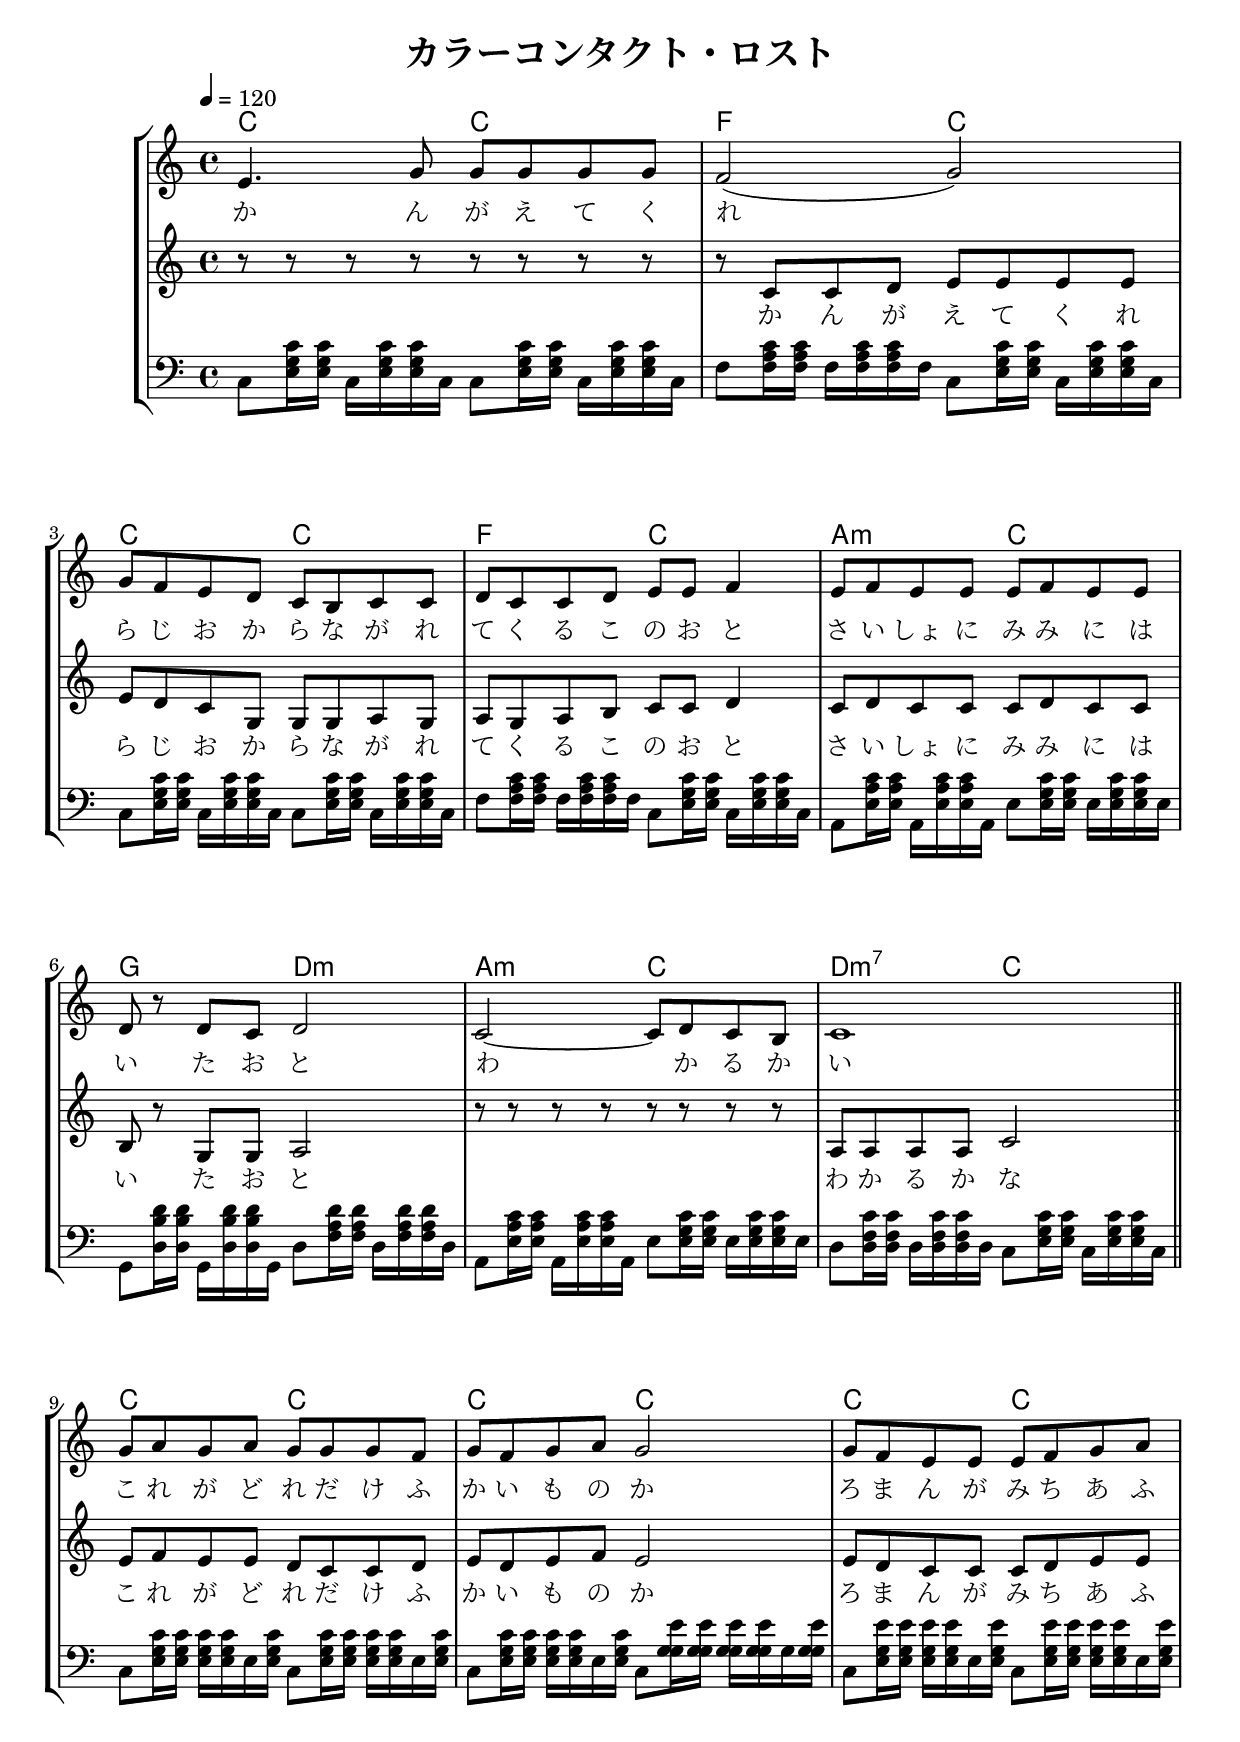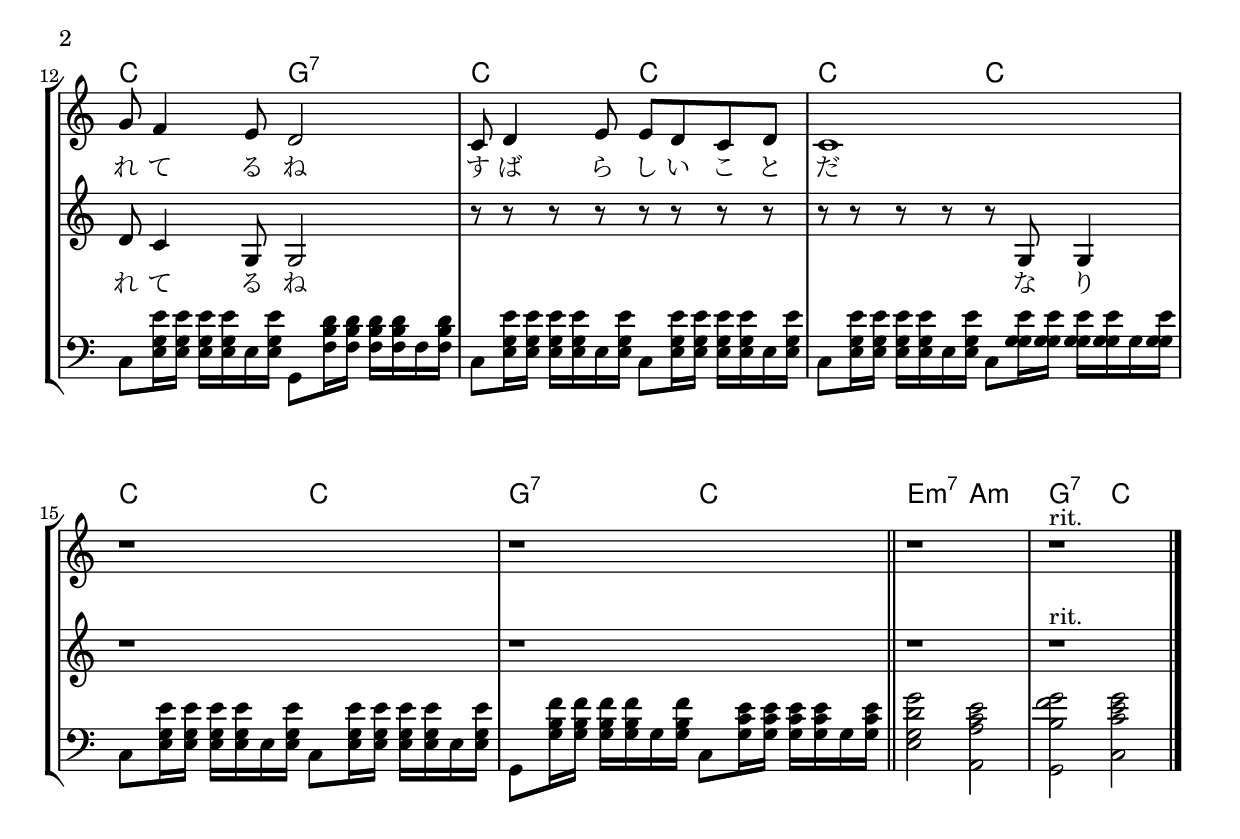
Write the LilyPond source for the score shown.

\version "2.12.1"

\header {
	title = \markup {カラーコンタクト・ロスト}
	composer = \markup \center-column {}
}

harmony = \chordmode {
	c2 c f c c c f c a:m c g d:m a:m c d:min7 c 

	c c c c c c c g:7 c c c c c c g:7 c 

	e:min7 a:m g:7 c 
}

melody = {
	\set Staff.midiInstrument = #"mmi0.34"
		\key c \major
	\tempo 4 = 120
e'4.  g'8  g'8  g'8  g'8  g'8 
	f'2  (g'2) 
	g'8  f'8  e'8  d'8  c'8  b8  c'8  c'8 
	d'8  c'8  c'8  d'8  e'8  e'8  f'4 
	e'8  f'8  e'8  e'8  e'8  f'8  e'8  e'8 
	d'8  r8  d'8  c'8  d'2 
	c'2~c'8  d'8  c'8  b8 
	c'1
	\set Staff.midiInstrument = #"mmi0.34"
	g'8  a'8  g'8  a'8  g'8  g'8  g'8  f'8 
	g'8  f'8  g'8  a'8  g'2 
	g'8  f'8  e'8  e'8  e'8  f'8  g'8  a'8 
	g'8  f'4  e'8  d'2 
	c'8  d'4  e'8  e'8  d'8  c'8  d'8 
	c'1
	r1 r1 	r1 | r1^"rit." \bar "|."
}

words = \lyricmode {
	か  ん  が  え  て  く  れ  ら  じ  お  か  ら  な  が  れ  て  く  る  こ  の  お  と  さ  い  しょ  に  み  み  に  は  い  た  お  と  わ  か  る  か  い  
	こ  れ  が  ど  れ  だ  け  ふ  か  い  も  の  か  ろ  ま  ん  が  み  ち  あ  ふ  れ  て  る  ね  す  ば  ら  し  い  こ  と  だ  
	
}

secondmelody = {
	\set Staff.midiInstrument = #"mmi0.34"
		\key c \major
	\tempo 4 = 120
r8  r8  r8  r8  r8  r8  r8  r8 
	r8  c'8  c'8  d'8  e'8  e'8  e'8  e'8 
	e'8  d'8  c'8  g8  g8  g8  a8  g8 
	a8  g8  a8  b8  c'8  c'8  d'4 
	c'8  d'8  c'8  c'8  c'8  d'8  c'8  c'8 
	b8  r8  g8  g8  a2 
	r8  r8  r8  r8  r8  r8  r8  r8 
	a8  a8  a8  a8  c'2
	\set Staff.midiInstrument = #"mmi0.48"
	e'8  f'8  e'8  e'8  d'8  c'8  c'8  d'8 
	e'8  d'8  e'8  f'8  e'2 
	e'8  d'8  c'8  c'8  c'8  d'8  e'8  e'8 
	d'8  c'4  g8  g2 
	r8  r8  r8  r8  r8  r8  r8  r8 
	r8  r8  r8  r8  r8  g8  g4
	r1 r1 	r1 | r1^"rit." \bar "|."
}

secondwords = \lyricmode {
	か  ん  が  え  て  く  れ  ら  じ  お  か  ら  な  が  れ  て  く  る  こ  の  お  と  さ  い  しょ  に  み  み  に  は  い  た  お  と  わ  か  る  か  な  
	こ  れ  が  ど  れ  だ  け  ふ  か  い  も  の  か  ろ  ま  ん  が  み  ち  あ  ふ  れ  て  る  ね  な  り  
	
}

tempochange = {
	\tempo 4 = 120
	r1 | r1 | r1 | r1 | r1 | r1 | r1 | r1 \bar "||"
	\tempo 4 = 120
	r1 | r1 | r1 | r1 | r1 | r1 | r1 | r1 \bar "||"
	\tempo 4 = 120
	r1 | \tempo 4 = 90 r2 \tempo 4 = 80 r2 \bar "|."
}

mainacc = {
	\clef bass
	\set Staff.midiInstrument = #"Electric Guitar (clean)"
	\key c \major
	\tempo 4 = 120
	c8 <e g c'>16 <e g c'>16   c16 <e g c'>16 <e g c'>16 c16
	c8 <e g c'>16 <e g c'>16   c16 <e g c'>16 <e g c'>16 c16
	f8 <f a c'>16 <f a c'>16   f16 <f a c'>16 <f a c'>16 f16
	c8 <e g c'>16 <e g c'>16   c16 <e g c'>16 <e g c'>16 c16
	c8 <e g c'>16 <e g c'>16   c16 <e g c'>16 <e g c'>16 c16
	c8 <e g c'>16 <e g c'>16   c16 <e g c'>16 <e g c'>16 c16
	f8 <f a c'>16 <f a c'>16   f16 <f a c'>16 <f a c'>16 f16
	c8 <e g c'>16 <e g c'>16   c16 <e g c'>16 <e g c'>16 c16
	a,8 <e a c'>16 <e a c'>16   a,16 <e a c'>16 <e a c'>16 a,16
	e8 <e g c'>16 <e g c'>16   e16 <e g c'>16 <e g c'>16 e16
	g,8 <d b d'>16 <d b d'>16   g,16 <d b d'>16 <d b d'>16 g,16
	d8 <f a d'>16 <f a d'>16   d16 <f a d'>16 <f a d'>16 d16
	a,8 <e a c'>16 <e a c'>16   a,16 <e a c'>16 <e a c'>16 a,16
	e8 <e g c'>16 <e g c'>16   e16 <e g c'>16 <e g c'>16 e16
	d8 <d f c'>16 <d f c'>16   d16 <d f c'>16 <d f c'>16 d16
	c8 <e g c'>16 <e g c'>16   c16 <e g c'>16 <e g c'>16 c16
	\bar "||"

	\set Staff.midiInstrument = #"Acoustic Guitar (nylon)"
	c8 <e g c'>16 <e g c'>16   <e g c'>16 <e g c'>16   e16 <e g c'>16
	c8 <e g c'>16 <e g c'>16   <e g c'>16 <e g c'>16   e16 <e g c'>16
	c8 <e g c'>16 <e g c'>16   <e g c'>16 <e g c'>16   e16 <e g c'>16
	c8 <g g e'>16 <g g e'>16   <g g e'>16 <g g e'>16   g16 <g g e'>16
	c8 <e g e'>16 <e g e'>16   <e g e'>16 <e g e'>16   e16 <e g e'>16
	c8 <e g e'>16 <e g e'>16   <e g e'>16 <e g e'>16   e16 <e g e'>16
	c8 <e g e'>16 <e g e'>16   <e g e'>16 <e g e'>16   e16 <e g e'>16
	g,8 <f b d'>16 <f b d'>16   <f b d'>16 <f b d'>16   f16 <f b d'>16
	c8 <e g e'>16 <e g e'>16   <e g e'>16 <e g e'>16   e16 <e g e'>16
	c8 <e g e'>16 <e g e'>16   <e g e'>16 <e g e'>16   e16 <e g e'>16
	c8 <e g e'>16 <e g e'>16   <e g e'>16 <e g e'>16   e16 <e g e'>16
	c8 <g g e'>16 <g g e'>16   <g g e'>16 <g g e'>16   g16 <g g e'>16
	c8 <e g e'>16 <e g e'>16   <e g e'>16 <e g e'>16   e16 <e g e'>16
	c8 <e g e'>16 <e g e'>16   <e g e'>16 <e g e'>16   e16 <e g e'>16
	g,8 <g b f'>16 <g b f'>16   <g b f'>16 <g b f'>16   g16 <g b f'>16
	c8 <g c' e'>16 <g c' e'>16   <g c' e'>16 <g c' e'>16   g16 <g c' e'>16
	\bar "||"

	\set Staff.midiInstrument = #"Harmonica"
	<e g d' g'>2
	<a, a c' e'>2
	<g, b f' g'>2
	<c c' e' g'>2
	\bar "|."
}

subacc = {
	\clef bass
	\set Staff.midiInstrument = #"Lead 4 (chiff)"
	\key c \major
	\tempo 4 = 120
	<c e g c'>2
	<c e g c'>2
	<f f a c'>2
	<c e g c'>2
	<c e g c'>2
	<c e g c'>2
	<f f a c'>2
	<c e g c'>2
	<a, e a c'>2
	<e e g c'>2
	<g, d b d'>2
	<d f a d'>2
	<a, e a c'>2
	<e e g c'>2
	<d d f c'>2
	<c e g c'>2
	\bar "||"

	\set Staff.midiInstrument = #"Lead 4 (chiff)"
	c8 <e g c'> c <e g c'>16 <e g c'>
	c8 <e g c'> c <e g c'>16 <e g c'>
	c8 <e g c'> c <e g c'>16 <e g c'>
	c8 <g g e'> c <g g e'>16 <g g e'>
	c8 <e g e'> c <e g e'>16 <e g e'>
	c8 <e g e'> c <e g e'>16 <e g e'>
	c8 <e g e'> c <e g e'>16 <e g e'>
	g,8 <f b d'> g, <f b d'>16 <f b d'>
	c8 <e g e'> c <e g e'>16 <e g e'>
	c8 <e g e'> c <e g e'>16 <e g e'>
	c8 <e g e'> c <e g e'>16 <e g e'>
	c8 <g g e'> c <g g e'>16 <g g e'>
	c8 <e g e'> c <e g e'>16 <e g e'>
	c8 <e g e'> c <e g e'>16 <e g e'>
	g,8 <g b f'> g, <g b f'>16 <g b f'>
	c8 <g c' e'> c <g c' e'>16 <g c' e'>
	\bar "||"

	\set Staff.midiInstrument = #"Applause"
	e16 e16 <g d' g'>16 e16   e32 e32 e16 <g d' g'>16 e16
	a,16 a,16 <a c' e'>16 a,16   a,32 a,32 a,16 <a c' e'>16 a,16
	g,16 g,16 <b f' g'>16 g,16   g,32 g,32 g,16 <b f' g'>16 g,16
	c16 c16 <c' e' g'>16 c16 <c c' e' g'>4
	\bar "|."
}

percA = {
	\drummode {
	hh4 hh8 hh2 r8  |\times 16/32{ hh2 hh8. hh8. hh4. hh2. } |hh4 hh8 hh2 r8  |hh4 hh8 hh4 hh4.  |hh4 hh8 hh2 r8  |\times 16/32{ hh2 hh8. hh8. hh4. hh2. } |hh4 hh8 hh2 r8  |\times 16/32{ hh2 hh8. hh1 r4 r16 } \bar "||"
	hh8 hh8 hh8 hh8 hh8 hh8 hh8 hh8  |hh8 hh8 hh8 hh8 hh8 hh8 hh8 hh8  |hh8 hh8 hh8 hh8 hh8 hh8 hh8 hh8  |hh8 hh8 hh8 hh8 hh8 hh8 hh8 hh8  |hh8 hh8 hh8 hh8 hh8 hh8 hh8 hh8  |hh8 hh8 hh8 hh8 hh8 hh8 hh8 hh8  |hh8 hh8 hh8 hh8 hh8 hh8 hh8 hh8  |hh8 hh8 hh8 hh8 hh8 hh8 hh4  \bar "||"
	r8 hho8 hho8 hho8 hho8 hho8 hho8 hho8  |hho8 hho8 hho2.  \bar "|."
	}
}

percB = {
	\drummode {
	r16 hhp8 hhp8 hhp2 r8.  |\times 16/32{ r8 hhp4 hhp4 hhp8 hhp2 r8 hhp2 r8 } |r16 hhp8 hhp8 hhp2 r8.  |r16 hhp8 hhp8 hhp8. hhp2  |r16 hhp8 hhp8 hhp2 r8.  |\times 16/32{ r8 hhp4 hhp4 hhp8 hhp2 r8 hhp2 r8 } |r16 hhp8 hhp8 hhp2 r8.  |\times 16/32{ r8 hhp4 hhp4 hhp8 hhp1 r4 } \bar "||"
	bd4. bd8 bd4. bd8  |bd4. bd8 bd4. bd8  |bd4. bd8 bd4. bd8  |bd4. bd8 bd4. bd8  |bd4. bd8 bd4. bd8  |bd4. bd8 bd4. bd8  |bd4. bd8 bd4. bd8  |bd4. bd8 bd2  \bar "||"
	r8 sn4 sn4 sn4 sn8  |r8 sn8. sn16 sn8 sn16 sn16 sn16 sn8. sn8  \bar "|."
	}
}

percC = {
	\drummode {
	r1  |\times 16/32{ r1 r2 hho2 } |r1  |\times 16/32{ r1 r2 hho2 } |r1  |\times 16/32{ r1 r2 hho2 } |r1  |\times 16/32{ r1 r2 hho2 } \bar "||"
	r8 ss4 ss8 ss4. ss8  |r8 ss4 ss8 ss2  |r8 ss4 ss8 ss4. ss8  |r8 ss4 ss8 ss4. ss8  |r8 ss4 ss8 ss4. ss8  |r8 ss4 ss8 ss2  |r8 ss4 ss8 ss4. ss8  |r8 ss4 ss8 ss2  \bar "||"
	bd4 bd4 bd8. bd8 bd8.  |bd8 bd8 bd8. bd8. bd8 bd8 bd8  \bar "|."
	}
}

percD = {
	\drummode {
	bd8. bd8. bd2 bd8  |\times 16/32{ bd4. bd4. bd2 bd2 bd4 } |bd8. bd8. bd2 bd8  |bd8. bd8. bd2 r8  |bd8. bd8. bd2 bd8  |\times 16/32{ bd4. bd4. bd2 bd2 bd4 } |bd8. bd8. bd2 bd8  |\times 16/32{ bd4. bd4. bd8 bd2 r8 bd2 } \bar "||"
	r8 hhp2 r8 hhp4  |r8 hhp2 r8 hhp4  |r8 hhp2 r8 hhp4  |r8 hhp2 r8 hhp4  |r8 hhp2 r8 hhp4  |r8 hhp2 r8 hhp4  |r8 hhp2 r8 hhp4  |r8 hhp2 r8 hhp4  \bar "||"
	cymc1  |r1  \bar "|."
	}
}

percE = {
	\drummode {
	r2 ss2  |\times 16/32{ r1 ss1 } |r2 ss2  |\times 16/32{ r1 ss1 } |r2 ss2  |\times 16/32{ r1 ss1 } |r2 ss2  |\times 16/32{ r1 ss1 } \bar "||"
	r1  |r1  |r1  |r2 r8 cymr8 cymr4  |r1  |r1  |r1  |r2 r8 cymr8 cymr4  \bar "||"
	r1 |r1 \bar "|."
	}
}

percF = {
	\drummode {
	r1 |r1 |r1 |r2 r8. sn16 sn4  |r1 |r1 |r1 |\times 16/32{ r1 sn4 sn8 sn2 r8 } \bar "||"
	r1 | r1 | r1 | r1 | r1 | r1 | r1 | r1 \bar "||"
	r1 |r2. r8 tomfh8  \bar "|."
	}
}

percG = {
	\drummode {
	r1 |r1 |r1 |r2. r8 tomml8  |r1 |r1 |r1 |r2. r8 tomml8  \bar "||"
	r1 | r1 | r1 | r1 | r1 | r1 | r1 | r1 \bar "||"
	r1 |r2. tomml16 tomml8.  \bar "|."
	}
}

percH = {
	\drummode {
	r1 |r1 |r1 |r1 |r1 |r1 |r1 |\times 16/32{ r1 r2 r8 tommh4. } \bar "||"
	r1 | r1 | r1 | r1 | r1 | r1 | r1 | r1 \bar "||"
	r1 | r1 \bar "|."
	}
}

percI = {
	\drummode {
	r1 |r1 |r1 |r1 |r1 |r1 |r1 |\times 16/32{ r1 r2. tomfh4 } \bar "||"
	r1 | r1 | r1 | r1 | r1 | r1 | r1 | r1 \bar "||"
	r1 | r1 \bar "|."
	}
}

\score {
	<<
		\new StaffGroup <<
			\new ChordNames {\harmony}
			\new Voice = "melody" {\melody}
			\new Lyrics \lyricsto "melody" \words
			\new Voice = "secondmelody" {\secondmelody}
			\new Lyrics \lyricsto "secondmelody" \secondwords
			\new Staff = "mainacc" {\mainacc}
		>>
	>>
	\layout { }
}
